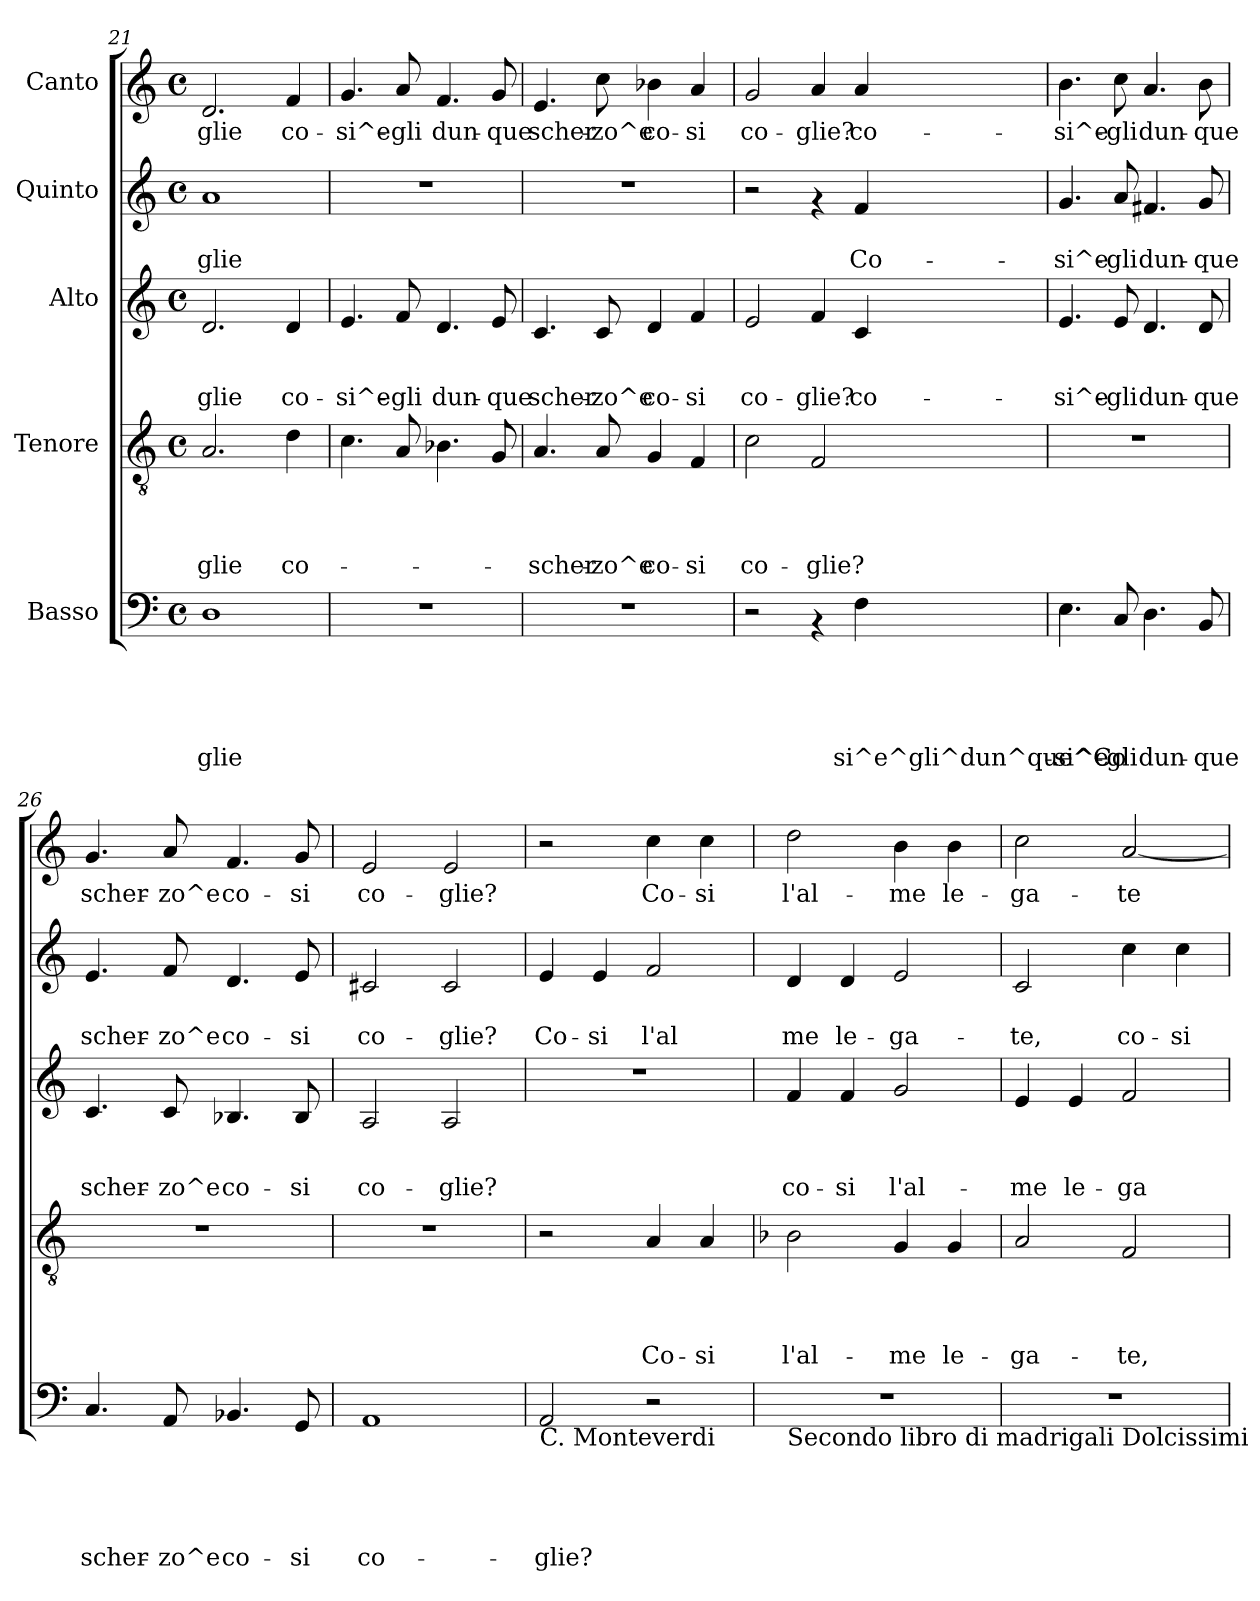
**kern	**text	**text	**text	**text	**text	**kern	**text	**text	**text	**text	**kern	**text	**text	**text	**kern	**text	**text	**kern	**text
*part5	*part5	*part5	*part5	*part5	*part5	*part4	*part4	*part4	*part4	*part4	*part3	*part3	*part3	*part3	*part2	*part2	*part2	*part1	*part1
*staff5	*staff5	*staff5	*staff5	*staff5	*staff5	*staff4	*staff4	*staff4	*staff4	*staff4	*staff3	*staff3	*staff3	*staff3	*staff2	*staff2	*staff2	*staff1	*staff1
*I"Basso	*	*	*	*	*	*I"Tenore	*	*	*	*	*I"Alto	*	*	*	*I"Quinto	*	*	*I"Canto	*
!!LO:LB:g=z
*clefF4	*	*	*	*	*	*clefGv2	*	*	*	*	*clefG2	*	*	*	*clefG2	*	*	*clefG2	*
*k[]	*	*	*	*	*	*k[]	*	*	*	*	*k[]	*	*	*	*k[]	*	*	*k[]	*
*C:	*	*	*	*	*	*C:	*	*	*	*	*C:	*	*	*	*C:	*	*	*C:	*
*M4/4	*	*	*	*	*	*M4/4	*	*	*	*	*M4/4	*	*	*	*M4/4	*	*	*M4/4	*
*met(c)	*	*	*	*	*	*met(c)	*	*	*	*	*met(c)	*	*	*	*met(c)	*	*	*met(c)	*
=21	=21	=21	=21	=21	=21	=21	=21	=21	=21	=21	=21	=21	=21	=21	=21	=21	=21	=21	=21
!	!	!	!	!	!LO:LY:b	!	!	!	!	!LO:LY:b	!	!	!	!LO:LY:b	!	!	!LO:LY:b	!	!LO:LY:b
1D	.	.	.	.	-glie	2.A/	.	.	.	-glie	2.d/	.	.	-glie	1a	.	-glie	2.d/	-glie
!	!	!	!	!	!	!	!	!	!	!LO:LY:b	!	!	!	!LO:LY:b	!	!	!	!	!LO:LY:b
.	.	.	.	.	.	4d\	.	.	.	co-	4d/	.	.	co-	.	.	.	4f/	co-
=22	=22	=22	=22	=22	=22	=22	=22	=22	=22	=22	=22	=22	=22	=22	=22	=22	=22	=22	=22
!	!	!	!	!	!	!	!	!	!	!	!	!	!	!LO:LY:b	!	!	!	!	!LO:LY:b
1r	.	.	.	.	.	4.c\	.	.	.	.	4.e/	.	.	-si^e-	1r	.	.	4.g/	-si^e-
!	!	!	!	!	!	!	!	!	!	!	!	!	!	!LO:LY:b	!	!	!	!	!LO:LY:b
.	.	.	.	.	.	8A/	.	.	.	.	8f/	.	.	-gli	.	.	.	8a/	-gli
!	!	!	!	!	!	!	!	!	!	!	!	!	!	!LO:LY:b	!	!	!	!	!LO:LY:b
.	.	.	.	.	.	4.B-X\	.	.	.	.	4.d/	.	.	dun-	.	.	.	4.f/	dun-
!	!	!	!	!	!	!	!	!	!	!	!	!	!	!LO:LY:b	!	!	!	!	!LO:LY:b
.	.	.	.	.	.	8G/	.	.	.	.	8e/	.	.	-que	.	.	.	8g/	-que
=23	=23	=23	=23	=23	=23	=23	=23	=23	=23	=23	=23	=23	=23	=23	=23	=23	=23	=23	=23
!	!	!	!	!	!	!	!	!	!	!LO:LY:b	!	!	!	!LO:LY:b	!	!	!	!	!LO:LY:b
1r	.	.	.	.	.	4.A/	.	.	.	-scher-	4.c/	.	.	scher-	1r	.	.	4.e/	scher-
!	!	!	!	!	!	!	!	!	!	!LO:LY:b	!	!	!	!LO:LY:b	!	!	!	!	!LO:LY:b
.	.	.	.	.	.	8A/	.	.	.	-zo^e	8c/	.	.	-zo^e	.	.	.	8cc\	-zo^e
!	!	!	!	!	!	!	!	!	!	!LO:LY:b	!	!	!	!LO:LY:b	!	!	!	!	!LO:LY:b
.	.	.	.	.	.	4G/	.	.	.	co-	4d/	.	.	co-	.	.	.	4b-X\	co-
!	!	!	!	!	!	!	!	!	!	!LO:LY:b	!	!	!	!LO:LY:b	!	!	!	!	!LO:LY:b
.	.	.	.	.	.	4F/	.	.	.	-si	4f/	.	.	-si	.	.	.	4a/	-si
=24	=24	=24	=24	=24	=24	=24	=24	=24	=24	=24	=24	=24	=24	=24	=24	=24	=24	=24	=24
!	!	!	!	!	!	!	!	!	!	!LO:LY:b	!	!	!	!LO:LY:b	!	!	!	!	!LO:LY:b
2r	.	.	.	.	.	2c\	.	.	.	co-	2e/	.	.	co-	2r	.	.	2g/	co-
!	!	!	!	!	!	!	!	!	!	!LO:LY:b	!	!	!	!LO:LY:b	!	!	!	!	!LO:LY:b
4rAA	.	.	.	.	.	2F/	.	.	.	-glie?	4f/	.	.	-glie?	4rf	.	.	4a/	-glie?
!	!	!	!	!	!LO:LY:b	!	!	!	!	!	!	!	!	!LO:LY:b	!	!	!LO:LY:b	!	!LO:LY:b
4F\	.	.	.	.	si^e^gli^dun^que^Co-	.	.	.	.	.	4c/	.	.	co-	4f/	.	Co-	4a/	co-
=25	=25	=25	=25	=25	=25	=25	=25	=25	=25	=25	=25	=25	=25	=25	=25	=25	=25	=25	=25
!	!	!	!	!	!LO:LY:b	!	!	!	!	!	!	!	!	!LO:LY:b	!	!	!LO:LY:b	!	!LO:LY:b
4.E\	.	.	.	.	-si^e-	1r	.	.	.	.	4.e/	.	.	-si^e-	4.g/	.	-si^e-	4.b\	-si^e-
!	!	!	!	!	!LO:LY:b	!	!	!	!	!	!	!	!	!LO:LY:b	!	!	!LO:LY:b	!	!LO:LY:b
8C/	.	.	.	.	-gli	.	.	.	.	.	8e/	.	.	-gli	8a/	.	-gli	8cc\	-gli
!	!	!	!	!	!LO:LY:b	!	!	!	!	!	!	!	!	!LO:LY:b	!	!	!LO:LY:b	!	!LO:LY:b
4.D\	.	.	.	.	dun-	.	.	.	.	.	4.d/	.	.	dun-	4.f#X/	.	dun-	4.a/	dun-
!	!	!	!	!	!LO:LY:b	!	!	!	!	!	!	!	!	!LO:LY:b	!	!	!LO:LY:b	!	!LO:LY:b
8BB/	.	.	.	.	-que	.	.	.	.	.	8d/	.	.	-que	8g/	.	-que	8b\	-que
!!LO:PB:g=z
=26	=26	=26	=26	=26	=26	=26	=26	=26	=26	=26	=26	=26	=26	=26	=26	=26	=26	=26	=26
!	!	!	!	!	!LO:LY:b	!	!	!	!	!	!	!	!	!LO:LY:b	!	!	!LO:LY:b	!	!LO:LY:b
4.C/	.	.	.	.	scher-	1r	.	.	.	.	4.c/	.	.	scher-	4.e/	.	scher-	4.g/	scher-
!	!	!	!	!	!LO:LY:b	!	!	!	!	!	!	!	!	!LO:LY:b	!	!	!LO:LY:b	!	!LO:LY:b
8AA/	.	.	.	.	-zo^e	.	.	.	.	.	8c/	.	.	-zo^e	8f/	.	-zo^e	8a/	-zo^e
!	!	!	!	!	!LO:LY:b	!	!	!	!	!	!	!	!	!LO:LY:b	!	!	!LO:LY:b	!	!LO:LY:b
4.BB-X/	.	.	.	.	co-	.	.	.	.	.	4.B-X/	.	.	co-	4.d/	.	co-	4.f/	co-
!	!	!	!	!	!LO:LY:b	!	!	!	!	!	!	!	!	!LO:LY:b	!	!	!LO:LY:b	!	!LO:LY:b
8GG/	.	.	.	.	-si	.	.	.	.	.	8B-/	.	.	-si	8e/	.	-si	8g/	-si
=27	=27	=27	=27	=27	=27	=27	=27	=27	=27	=27	=27	=27	=27	=27	=27	=27	=27	=27	=27
!	!	!	!	!	!LO:LY:b	!	!	!	!	!	!	!	!	!LO:LY:b	!	!	!LO:LY:b	!	!LO:LY:b
1AA	.	.	.	.	co-	1r	.	.	.	.	2A/	.	.	co-	2c#X/	.	co-	2e/	co-
!	!	!	!	!	!	!	!	!	!	!	!	!	!	!LO:LY:b	!	!	!LO:LY:b	!	!LO:LY:b
.	.	.	.	.	.	.	.	.	.	.	2A/	.	.	-glie?	2c#/	.	-glie?	2e/	-glie?
=28	=28	=28	=28	=28	=28	=28	=28	=28	=28	=28	=28	=28	=28	=28	=28	=28	=28	=28	=28
!LO:TX:b:t=C. Monteverdi	!	!	!	!	!	!	!	!	!	!	!	!	!	!	!	!	!	!	!
!	!	!	!	!	!LO:LY:b	!	!	!	!	!	!	!	!	!	!	!	!LO:LY:b	!	!
2AA/	.	.	.	.	-glie?	2r	.	.	.	.	1r	.	.	.	4e/	.	Co-	2r	.
!	!	!	!	!	!	!	!	!	!	!	!	!	!	!	!	!	!LO:LY:b	!	!
.	.	.	.	.	.	.	.	.	.	.	.	.	.	.	4e/	.	-si	.	.
!	!	!	!	!	!	!	!	!	!	!LO:LY:b	!	!	!	!	!	!	!LO:LY:b	!	!LO:LY:b
2r	.	.	.	.	.	4A/	.	.	.	Co-	.	.	.	.	2f/	.	l'al	4cc\	Co-
!	!	!	!	!	!	!	!	!	!	!LO:LY:b	!	!	!	!	!	!	!	!	!LO:LY:b
.	.	.	.	.	.	4A/	.	.	.	-si	.	.	.	.	.	.	.	4cc\	-si
=29	=29	=29	=29	=29	=29	=29	=29	=29	=29	=29	=29	=29	=29	=29	=29	=29	=29	=29	=29
*	*	*	*	*	*	*k[b-]	*	*	*	*	*	*	*	*	*	*	*	*	*
*	*	*	*	*	*	*F:	*	*	*	*	*	*	*	*	*	*	*	*	*
!LO:TX:b:t=Secondo libro di madrigali Dolcissimi	!	!	!	!	!	!	!	!	!	!	!	!	!	!	!	!	!	!	!
!	!	!	!	!	!	!	!	!	!	!LO:LY:b	!	!	!	!LO:LY:b	!	!	!LO:LY:b	!	!LO:LY:b
1r	.	.	.	.	.	2B-\	.	.	.	l'al-	4f/	.	.	co-	4d/	.	me	2dd\	l'al-
!	!	!	!	!	!	!	!	!	!	!	!	!	!	!LO:LY:b	!	!	!LO:LY:b	!	!
.	.	.	.	.	.	.	.	.	.	.	4f/	.	.	-si	4d/	.	le-	.	.
!	!	!	!	!	!	!	!	!	!	!LO:LY:b	!	!	!	!LO:LY:b	!	!	!LO:LY:b	!	!LO:LY:b
.	.	.	.	.	.	4G/	.	.	.	-me	2g/	.	.	l'al-	2e/	.	-ga-	4b\	-me
!	!	!	!	!	!	!	!	!	!	!LO:LY:b	!	!	!	!	!	!	!	!	!LO:LY:b
.	.	.	.	.	.	4G/	.	.	.	le-	.	.	.	.	.	.	.	4b\	le-
=30	=30	=30	=30	=30	=30	=30	=30	=30	=30	=30	=30	=30	=30	=30	=30	=30	=30	=30	=30
!	!	!	!	!	!	!	!	!	!	!LO:LY:b	!	!	!	!LO:LY:b	!	!	!LO:LY:b	!	!LO:LY:b
1r	.	.	.	.	.	2A/	.	.	.	-ga-	4e/	.	.	-me	2c/	.	-te,	2cc\	-ga-
!	!	!	!	!	!	!	!	!	!	!	!	!	!	!LO:LY:b	!	!	!	!	!
.	.	.	.	.	.	.	.	.	.	.	4e/	.	.	le-	.	.	.	.	.
!	!	!	!	!	!	!	!	!	!	!LO:LY:b	!	!	!	!LO:LY:b	!	!	!LO:LY:b	!	!LO:LY:b
.	.	.	.	.	.	2F/	.	.	.	-te,	2f/	.	.	-ga-	4cc\	.	co-	[>2a/	-te
!	!	!	!	!	!	!	!	!	!	!	!	!	!	!	!	!	!LO:LY:b	!	!
.	.	.	.	.	.	.	.	.	.	.	.	.	.	.	4cc\	.	-si	.	.
=	=	=	=	=	=	=	=	=	=	=	=	=	=	=	=	=	=	=	=
*-	*-	*-	*-	*-	*-	*-	*-	*-	*-	*-	*-	*-	*-	*-	*-	*-	*-	*-	*-
